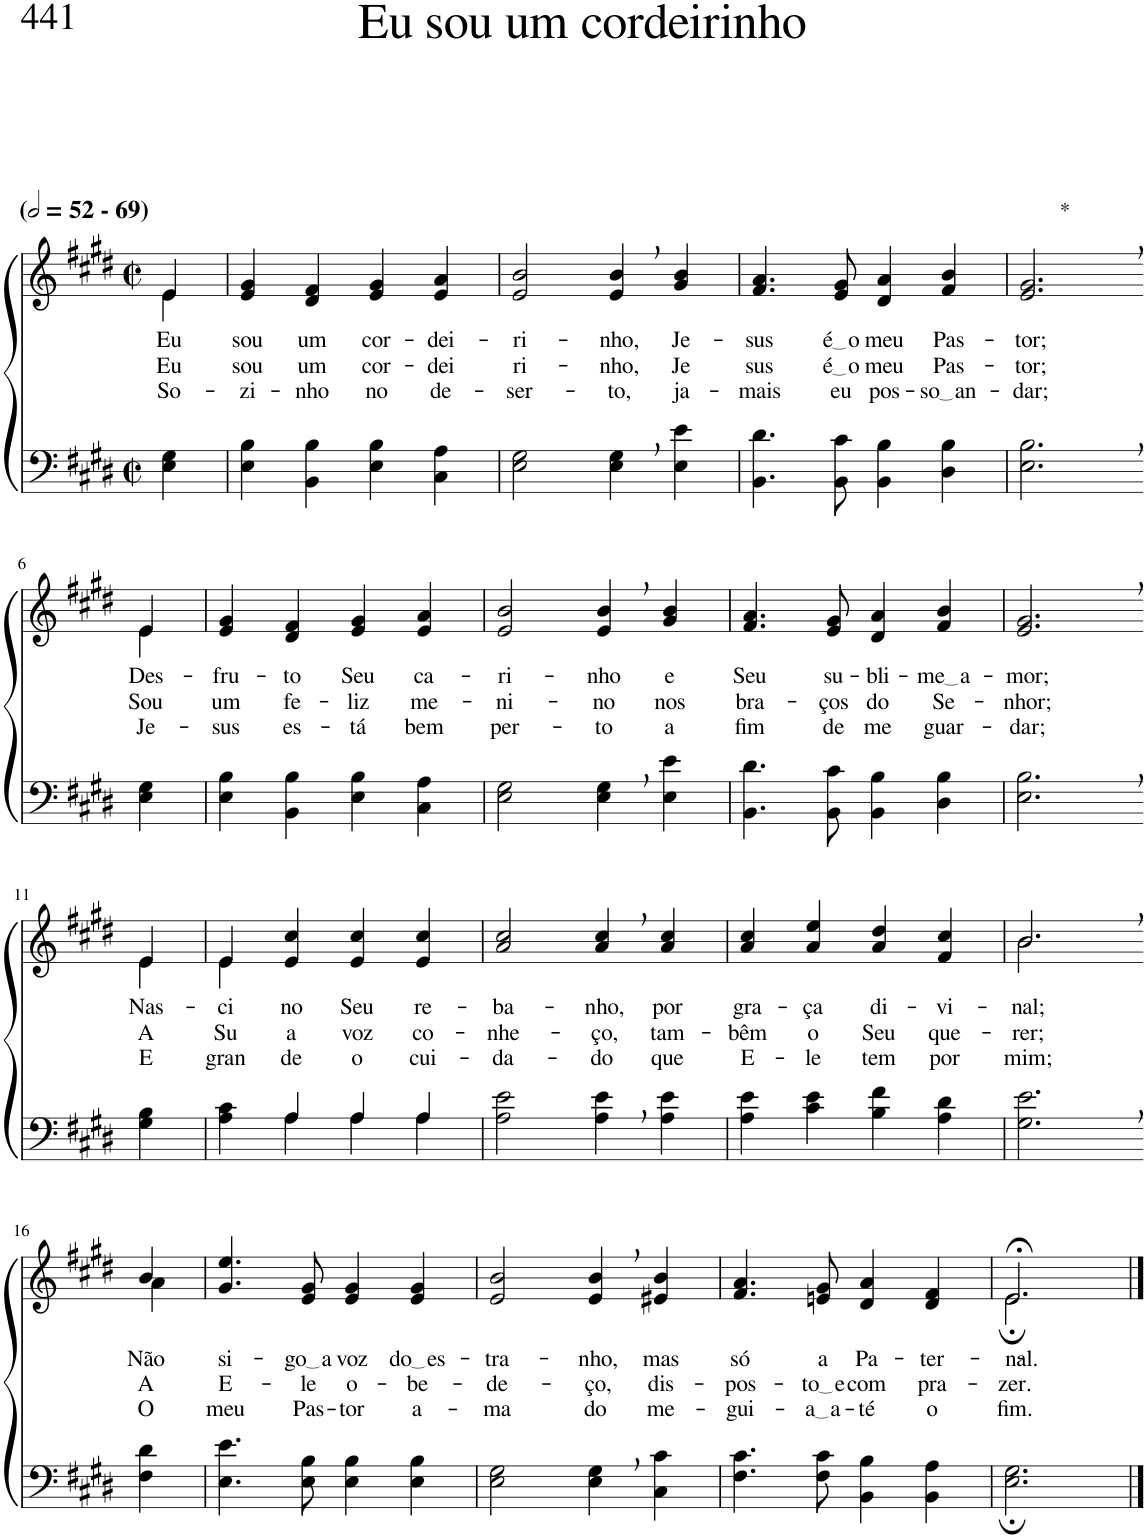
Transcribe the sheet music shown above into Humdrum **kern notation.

**kern	**kern	**text	**text	**text
*part2	*part1	*part1	*part1	*part1
*staff2	*staff1	*staff1	*staff1	*staff1
*I"Parte III e IV	*I"Parte I e II	*	*	*
*clefF4	*clefG2	*	*	*
*Trd1c2	*Trd1c2	*	*	*
*k[f#c#g#d#]	*k[f#c#g#d#]	*	*	*
*M2/2	*M2/2	*	*	*
*met(c|)	*met(c|)	*	*	*
*MM104	*MM104	*	*	*
=1	=1	=1	=1	=1
!	!LO:TX:a:B:t=(	!	!	!
!	!LO:TX:a:B:t=- 69)	!	!	!
!	!	!LO:LY:b	!LO:LY:b	!LO:LY:b
*	*^	*	*	*
4E\ 4G#\	4e\	4e/	Eu	Eu	So-
=2	=2	=2	=2	=2	=2
!	!	!	!LO:LY:b	!LO:LY:b	!LO:LY:b
*	*v	*v	*	*	*
4E\ 4B\	4e/ 4g#/	sou	sou	-zi-
!	!	!LO:LY:b	!LO:LY:b	!LO:LY:b
4BB\ 4B\	4d#/ 4f#/	um	um	-nho
!	!	!LO:LY:b	!LO:LY:b	!LO:LY:b
4E\ 4B\	4e/ 4g#/	cor-	cor-	no
!	!	!LO:LY:b	!LO:LY:b	!LO:LY:b
4C#\ 4A\	4e/ 4a/	-dei-	-dei	de-
=3	=3	=3	=3	=3
!	!	!LO:LY:b	!LO:LY:b	!LO:LY:b
2E\ 2G#\	2e/ 2b/	-ri-	ri-	-ser-
!	!	!LO:LY:b	!LO:LY:b	!LO:LY:b
4E\, 4G#\,	4e/, 4b/,	-nho,	-nho,	-to,
!	!	!LO:LY:b	!LO:LY:b	!LO:LY:b
4E\ 4e\	4g#/ 4b/	Je-	Je	ja-
=4	=4	=4	=4	=4
!	!	!LO:LY:b	!LO:LY:b	!LO:LY:b
4.BB\ 4.d#\	4.f#/ 4.a/	-sus	sus	-mais
!	!	!LO:LY:b	!LO:LY:b	!LO:LY:b
8BB\ 8c#\	8e/ 8g#/	é o	é o	eu
!	!	!LO:LY:b	!LO:LY:b	!LO:LY:b
4BB\ 4B\	4d#/ 4a/	meu	meu	pos-
!	!	!LO:LY:b	!LO:LY:b	!LO:LY:b
4D#\ 4B\	4f#/ 4b/	Pas-	Pas-	so an
=5	=5	=5	=5	=5
!	!LO:TX:a:t=*	!	!	!
!	!	!LO:LY:b	!LO:LY:b	!LO:LY:b
2.E\, 2.B\,	2.e/, 2.g#/,	-tor;	-tor;	-dar;
!!LO:LB:g=z
=6-	=6-	=6-	=6-	=6-
!	!	!LO:LY:b	!LO:LY:b	!LO:LY:b
*	*^	*	*	*
4E\ 4G#\	4e\	4e/	Des-	Sou	Je-
=7	=7	=7	=7	=7	=7
!	!	!	!LO:LY:b	!LO:LY:b	!LO:LY:b
*	*v	*v	*	*	*
4E\ 4B\	4e/ 4g#/	-fru-	um	-sus
!	!	!LO:LY:b	!LO:LY:b	!LO:LY:b
4BB\ 4B\	4d#/ 4f#/	-to	fe-	es-
!	!	!LO:LY:b	!LO:LY:b	!LO:LY:b
4E\ 4B\	4e/ 4g#/	Seu	-liz	-tá
!	!	!LO:LY:b	!LO:LY:b	!LO:LY:b
4C#\ 4A\	4e/ 4a/	ca-	me-	bem
=8	=8	=8	=8	=8
!	!	!LO:LY:b	!LO:LY:b	!LO:LY:b
2E\ 2G#\	2e/ 2b/	-ri-	-ni-	per-
!	!	!LO:LY:b	!LO:LY:b	!LO:LY:b
4E\, 4G#\,	4e/, 4b/,	-nho	-no	-to
!	!	!LO:LY:b	!LO:LY:b	!LO:LY:b
4E\ 4e\	4g#/ 4b/	e	nos	a
=9	=9	=9	=9	=9
!	!	!LO:LY:b	!LO:LY:b	!LO:LY:b
4.BB\ 4.d#\	4.f#/ 4.a/	Seu	bra-	fim
!	!	!LO:LY:b	!LO:LY:b	!LO:LY:b
8BB\ 8c#\	8e/ 8g#/	su-	-ços	de
!	!	!LO:LY:b	!LO:LY:b	!LO:LY:b
4BB\ 4B\	4d#/ 4a/	-bli-	do	me
!	!	!LO:LY:b	!LO:LY:b	!LO:LY:b
4D#\ 4B\	4f#/ 4b/	me a	Se-	guar-
=10	=10	=10	=10	=10
!	!	!LO:LY:b	!LO:LY:b	!LO:LY:b
2.E\, 2.B\,	2.e/, 2.g#/,	-mor;	-nhor;	-dar;
!!LO:LB:g=z
=11-	=11-	=11-	=11-	=11-
*	*^	*	*	*
!	!	!	!LO:LY:b	!LO:LY:b	!LO:LY:b
4G#\ 4B\	4e/	4e\	Nas-	A	E
=12	=12	=12	=12	=12	=12
*^	*	*	*	*	*
!	!	!	!	!LO:LY:b	!LO:LY:b	!LO:LY:b
4A\ 4c#\	4ryy	4e/	4e\	-ci	Su-	gran-
!	!	!	!	!LO:LY:b	!LO:LY:b	!LO:LY:b
4A\	4A/	4e/ 4cc#/	2.ryy	no	-a	-de
!	!	!	!	!LO:LY:b	!LO:LY:b	!LO:LY:b
4A\	4A/	4e/ 4cc#/	.	Seu	voz	o
!	!	!	!	!LO:LY:b	!LO:LY:b	!LO:LY:b
4A\	4A/	4e/ 4cc#/	.	re-	co-	cui-
*	*	*v	*v	*	*	*
=13	=13	=13	=13	=13	=13
!	!	!	!LO:LY:b	!LO:LY:b	!LO:LY:b
*v	*v	*	*	*	*
2A\ 2e\	2a/ 2cc#/	-ba-	-nhe-	-da-
!	!	!LO:LY:b	!LO:LY:b	!LO:LY:b
4A\, 4e\,	4a/, 4cc#/,	-nho,	-ço,	-do
!	!	!LO:LY:b	!LO:LY:b	!LO:LY:b
4A\ 4e\	4a/ 4cc#/	por	tam-	que
=14	=14	=14	=14	=14
!	!	!LO:LY:b	!LO:LY:b	!LO:LY:b
4A\ 4e\	4a/ 4cc#/	gra-	-bêm	E-
!	!	!LO:LY:b	!LO:LY:b	!LO:LY:b
4c#\ 4e\	4a/ 4ee/	-ça	o	-le
!	!	!LO:LY:b	!LO:LY:b	!LO:LY:b
4B\ 4f#\	4a/ 4dd#/	di-	Seu	tem
!	!	!LO:LY:b	!LO:LY:b	!LO:LY:b
4A\ 4d#\	4f#/ 4cc#/	-vi-	que-	por
=15	=15	=15	=15	=15
!	!	!LO:LY:b	!LO:LY:b	!LO:LY:b
*	*^	*	*	*
2.G#\, 2.e\,	2.b,\	2.b/	-nal;	-rer;	mim;
!!LO:LB:g=z	!!
=16-	=16-	=16-	=16-	=16-	=16-
!	!	!	!LO:LY:b	!LO:LY:b	!LO:LY:b
4F#\ 4d#\	4b/	4a\	Não	A	O
=17	=17	=17	=17	=17	=17
!	!	!	!LO:LY:b	!LO:LY:b	!LO:LY:b
*	*v	*v	*	*	*
4.E\ 4.e\	4.g#/ 4.ee/	si-	E-	meu
!	!	!LO:LY:b	!LO:LY:b	!LO:LY:b
8E\ 8B\	8e/ 8g#/	go a	-le	Pas-
!	!	!LO:LY:b	!LO:LY:b	!LO:LY:b
4E\ 4B\	4e/ 4g#/	voz	o-	-tor
!	!	!LO:LY:b	!LO:LY:b	!LO:LY:b
4E\ 4B\	4e/ 4g#/	do es	-be-	a-
=18	=18	=18	=18	=18
!	!	!LO:LY:b	!LO:LY:b	!LO:LY:b
2E\ 2G#\	2e/ 2b/	-tra-	-de-	-ma
!	!	!LO:LY:b	!LO:LY:b	!LO:LY:b
4E\, 4G#\,	4e/, 4b/,	-nho,	-ço,	do
!	!	!LO:LY:b	!LO:LY:b	!LO:LY:b
4C#\ 4c#\	4e#X/ 4b/	mas	dis-	me-
=19	=19	=19	=19	=19
!	!	!LO:LY:b	!LO:LY:b	!LO:LY:b
4.F#\ 4.c#\	4.f#/ 4.a/	só	-pos-	-gui-
!	!	!LO:LY:b	!LO:LY:b	!LO:LY:b
8F#\ 8c#\	8en/ 8g#/	a	to e	a a
!	!	!LO:LY:b	!LO:LY:b	!LO:LY:b
4BB\ 4B\	4d#/ 4a/	Pa-	com	-té
!	!	!LO:LY:b	!LO:LY:b	!LO:LY:b
4BB\ 4A\	4d#/ 4f#/	-ter-	pra-	o
=20	=20	=20	=20	=20
!	!	!LO:LY:b	!LO:LY:b	!LO:LY:b
*	*^	*	*	*
2.E\; 2.G#\;	2.e;<\	2.e;/	-nal.-	-zer.	fim.
*	*v	*v	*	*	*
==	==	==	==	==
*-	*-	*-	*-	*-
